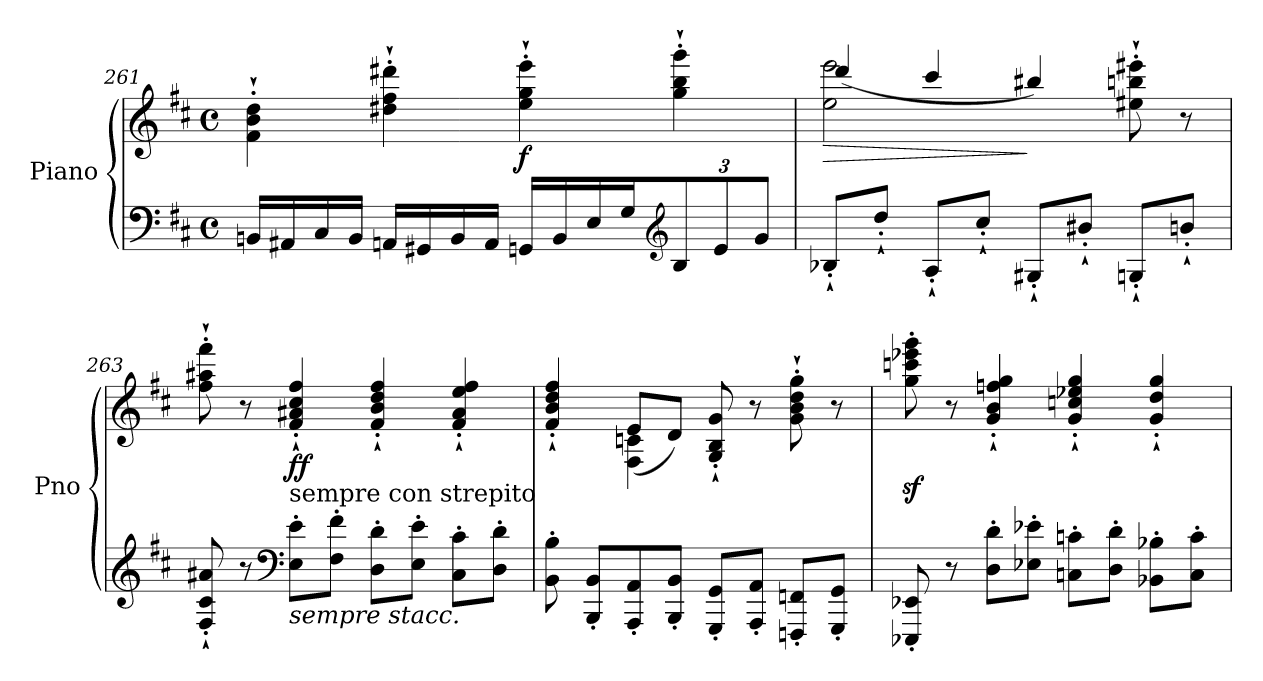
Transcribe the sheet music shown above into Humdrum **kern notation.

**kern	**kern	**dynam
*part1	*part1	*part1
*staff2	*staff1	*staff1/2
*I"Piano	*	*
*I'Pno	*	*
*clefF4	*clefG2	*
*k[f#c#]	*k[f#c#]	*
*M4/4	*M4/4	*
*met(c)	*met(c)	*
=261	=261	=261
16BBn/LL	4f#\'` 4b\'` 4dd\'`	.
16AA#X/	.	.
16C#/	.	.
16BB/JJ	.	.
16AAn/LL	4dd#X\'` 4ff#\'` 4ddd#X\'`	.
16GG#X/	.	.
16BB/	.	.
16AA/JJ	.	.
!	!	!LO:DY:b
16GGn/LL	4ee\'` 4gg\'` 4eee\'`	f
16BB/	.	.
16E/	.	.
16G/J	.	.
*clefG2	*	*
*Xbrackettup	*	*
12B/	4gg\'` 4bb\'` 4ggg\'`	.
12e/	.	.
12g/J	.	.
=262	=262	=262
!	!	!LO:HP:b
*	*^	*
8B-X'`/L	2ee\ 2eee\	(4ddd/	>
8dd'`/J	.	.	.
8A'`/L	.	4ccc#/	.
8cc#'`/J	.	.	.
8G#X'`/L	4ryy	4bb#X/)	]
8b#X'`/J	.	.	.
8Gn'`/L	8ee#X\'` 8bbn\'` 8eee#X\'`	4ryy	.
8bn'`/J	8r	.	.
*	*v	*v	*
!!LO:LB:g=z
=263	=263	=263
8F#/'` 8c#/'` 8a#X/'`	8ff#\'` 8aa#X\'` 8fff#\'`	.
8r	8r	.
*clefF4	*	*
!	!LO:TX:b:t=sempre       con strepito	!
!LO:TX:b:i:t=sempre stacc.	!	!
!	!	!LO:DY:b
8E\' 8e\'L	4f#/'` 4a#X/'` 4cc#/'` 4ff#/'`	ff
8F#\' 8f#\'J	.	.
8D\' 8d\'L	4f#/'` 4b/'` 4dd/'` 4ff#/'`	.
8E\' 8e\'J	.	.
8C#\' 8c#\'L	4f#/'` 4a#/'` 4ee/'` 4ff#/'`	.
8D\' 8d\'J	.	.
!!LO:LB:g=z
=264	=264	=264
*	*^	*
8BB\' 8B\'	4f#/'` 4b/'` 4dd/'` 4ff#/'`	4ryy	.
8BBB/' 8BB/'L	.	.	.
8AAA/' 8AA/'	4F#\ 4cn\	(8e/L	.
8BBB/' 8BB/'J	.	8d/J)	.
8GGG/' 8GG/'L	8G/'` 8B/'` 8g/'`	2ryy	.
8AAA/' 8AA/'J	8r	.	.
8FFFn/' 8FFn/'L	8g\'` 8b\'` 8dd\'` 8gg\'`	.	.
8GGG/' 8GG/'J	8r	.	.
*	*v	*v	*
=265	=265	=265
8EEE-X/' 8EE-X/'	8gg\z<' 8cccn\z<' 8eee-X\z<' 8ggg\z<'	.
8r	8r	.
8D\' 8d\'L	4g/'` 4b/'` 4ffn/'` 4gg/'`	.
8E-X\' 8e-X\'J	.	.
8Cn\' 8cn\'L	4g/'` 4ccn/'` 4ee-X/'` 4gg/'`	.
8D\' 8d\'J	.	.
8BB-X\' 8B-X\'L	4g/'` 4dd/'` 4gg/'`	.
8C\' 8c\'J	.	.
=	=	=
*-	*-	*-
